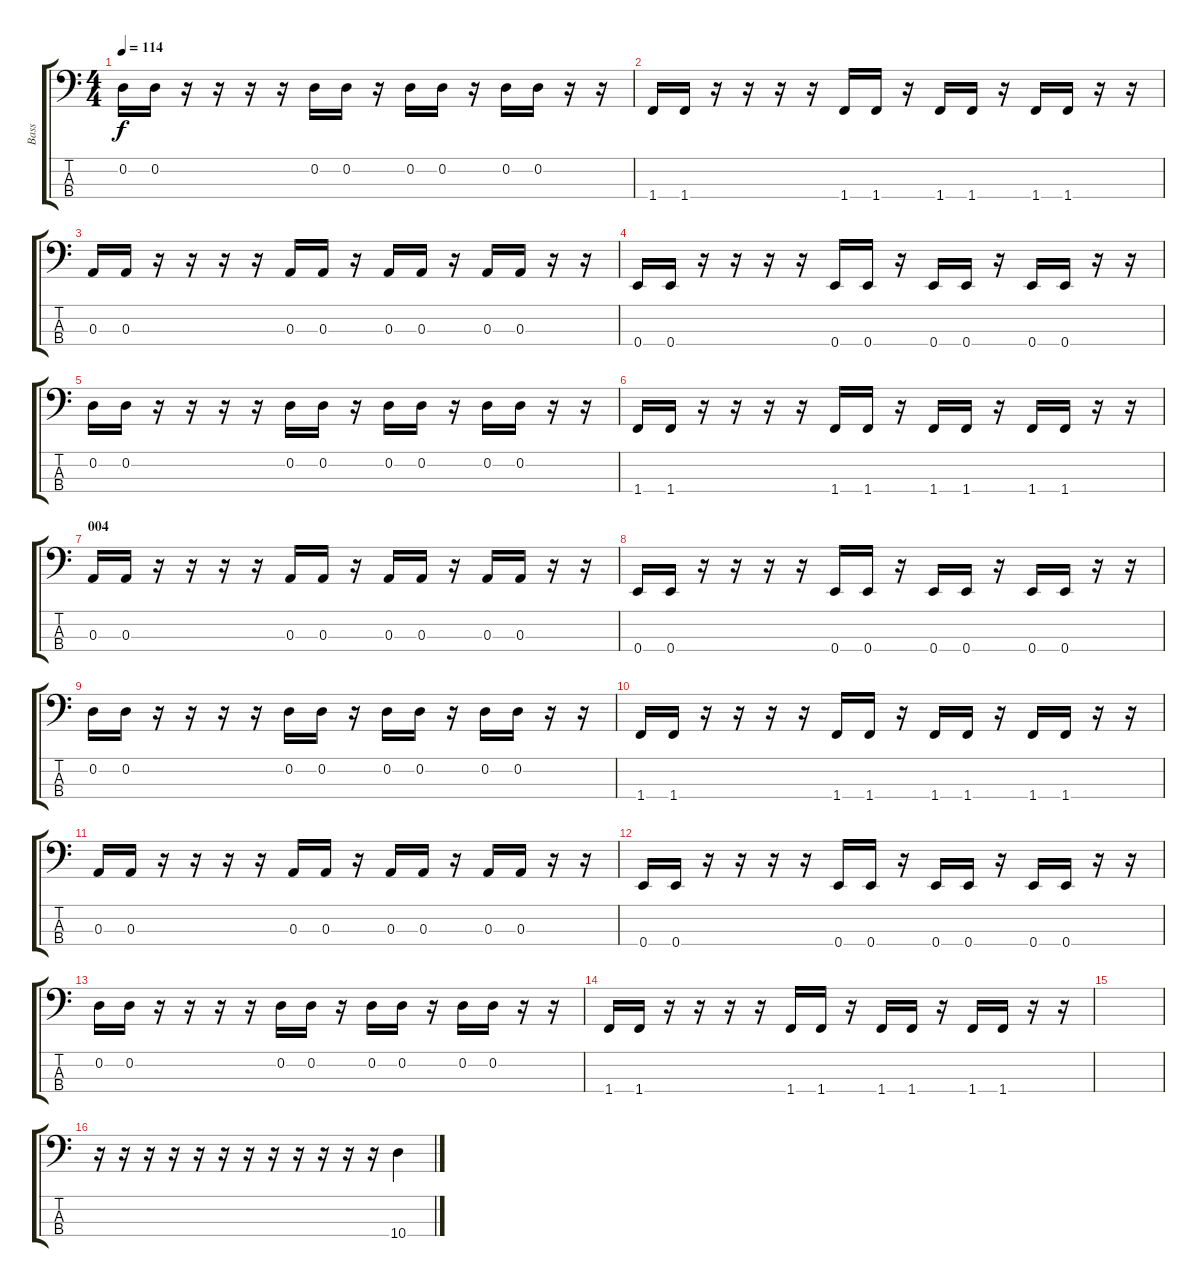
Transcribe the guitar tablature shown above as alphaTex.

\track ("Bass" "Bass") {instrument electricbasspick}
\staff {score tabs}
\tuning (G2 D2 A1 E1) {hide}
\ts (4 4)
\tempo 114
\clef f4
\ks c
0.2.16{dy f} 0.2.16 r.16 r.16 r.16 r.16 0.2.16 0.2.16 r.16 0.2.16 0.2.16 r.16 0.2.16 0.2.16 r.16 r.16 |
1.4.16 1.4.16 r.16 r.16 r.16 r.16 1.4.16 1.4.16 r.16 1.4.16 1.4.16 r.16 1.4.16 1.4.16 r.16 r.16 |
0.3.16 0.3.16 r.16 r.16 r.16 r.16 0.3.16 0.3.16 r.16 0.3.16 0.3.16 r.16 0.3.16 0.3.16 r.16 r.16 |
0.4.16 0.4.16 r.16 r.16 r.16 r.16 0.4.16 0.4.16 r.16 0.4.16 0.4.16 r.16 0.4.16 0.4.16 r.16 r.16 |
0.2.16 0.2.16 r.16 r.16 r.16 r.16 0.2.16 0.2.16 r.16 0.2.16 0.2.16 r.16 0.2.16 0.2.16 r.16 r.16 |
1.4.16 1.4.16 r.16 r.16 r.16 r.16 1.4.16 1.4.16 r.16 1.4.16 1.4.16 r.16 1.4.16 1.4.16 r.16 r.16 |
\section ("" "004")
0.3.16 0.3.16 r.16 r.16 r.16 r.16 0.3.16 0.3.16 r.16 0.3.16 0.3.16 r.16 0.3.16 0.3.16 r.16 r.16 |
0.4.16 0.4.16 r.16 r.16 r.16 r.16 0.4.16 0.4.16 r.16 0.4.16 0.4.16 r.16 0.4.16 0.4.16 r.16 r.16 |
0.2.16 0.2.16 r.16 r.16 r.16 r.16 0.2.16 0.2.16 r.16 0.2.16 0.2.16 r.16 0.2.16 0.2.16 r.16 r.16 |
1.4.16 1.4.16 r.16 r.16 r.16 r.16 1.4.16 1.4.16 r.16 1.4.16 1.4.16 r.16 1.4.16 1.4.16 r.16 r.16 |
0.3.16 0.3.16 r.16 r.16 r.16 r.16 0.3.16 0.3.16 r.16 0.3.16 0.3.16 r.16 0.3.16 0.3.16 r.16 r.16 |
0.4.16 0.4.16 r.16 r.16 r.16 r.16 0.4.16 0.4.16 r.16 0.4.16 0.4.16 r.16 0.4.16 0.4.16 r.16 r.16 |
0.2.16 0.2.16 r.16 r.16 r.16 r.16 0.2.16 0.2.16 r.16 0.2.16 0.2.16 r.16 0.2.16 0.2.16 r.16 r.16 |
1.4.16 1.4.16 r.16 r.16 r.16 r.16 1.4.16 1.4.16 r.16 1.4.16 1.4.16 r.16 1.4.16 1.4.16 r.16 r.16 |
|
r.16 r.16 r.16 r.16 r.16 r.16 r.16 r.16 r.16 r.16 r.16 r.16 10.4{ss}.4
